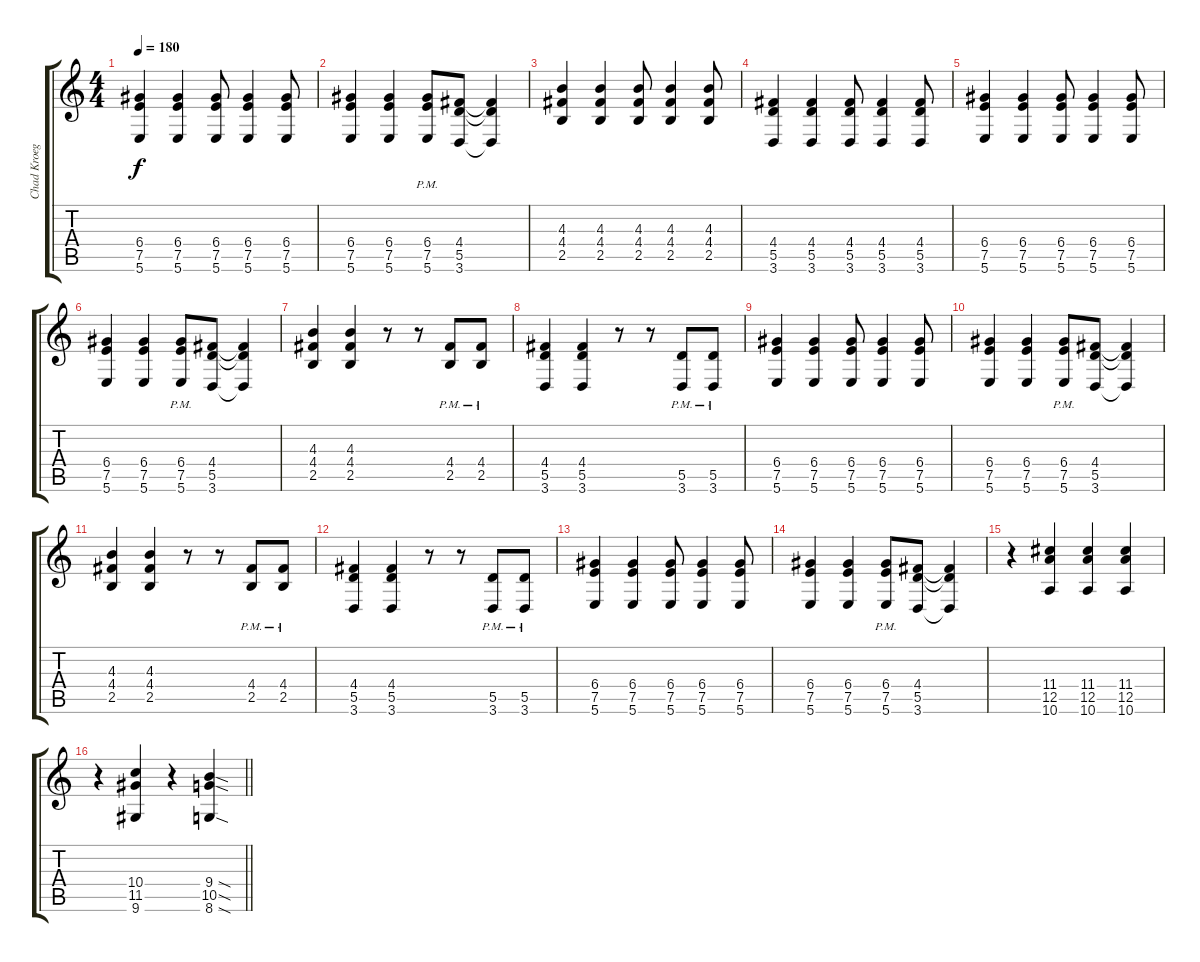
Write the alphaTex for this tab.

\track ("Chad Kroeger" "Chad Kroeg") {instrument distortionguitar}
\staff {score tabs}
\tuning (E4 B3 G3 D3 A2 B1) {hide}
\ts (4 4)
\tempo 180
\clef g2
\ks c
(6.4 7.5 5.6).4{dy f} (6.4 7.5 5.6).4 (6.4 7.5 5.6).8 (6.4 7.5 5.6).4 (6.4 7.5 5.6).8 |
(6.4 7.5 5.6).4 (6.4 7.5 5.6).4 (6.4 7.5 5.6{pm}).8 (4.4 5.5 3.6).8 (4.4{t} 5.5{t} 3.6{t}).4 |
(4.3 4.4 2.5).4 (4.3 4.4 2.5).4 (4.3 4.4 2.5).8 (4.3 4.4 2.5).4 (4.3 4.4 2.5).8 |
(4.4 5.5 3.6).4 (4.4 5.5 3.6).4 (4.4 5.5 3.6).8 (4.4 5.5 3.6).4 (4.4 5.5 3.6).8 |
(6.4 7.5 5.6).4 (6.4 7.5 5.6).4 (6.4 7.5 5.6).8 (6.4 7.5 5.6).4 (6.4 7.5 5.6).8 |
(6.4 7.5 5.6).4 (6.4 7.5 5.6).4 (6.4 7.5 5.6{pm}).8 (4.4 5.5 3.6).8 (4.4{t} 5.5{t} 3.6{t}).4 |
(4.3 4.4 2.5).4 (4.3 4.4 2.5).4 r.8 r.8 (4.4{pm} 2.5{pm}).8 (4.4{pm} 2.5{pm}).8 |
(4.4 5.5 3.6).4 (4.4 5.5 3.6).4 r.8 r.8 (5.5{pm} 3.6{pm}).8 (5.5{pm} 3.6{pm}).8 |
(6.4 7.5 5.6).4 (6.4 7.5 5.6).4 (6.4 7.5 5.6).8 (6.4 7.5 5.6).4 (6.4 7.5 5.6).8 |
(6.4 7.5 5.6).4 (6.4 7.5 5.6).4 (6.4{pm} 7.5{pm} 5.6{pm}).8 (4.4 5.5 3.6).8 (4.4{t} 5.5{t} 3.6{t}).4 |
(4.3 4.4 2.5).4 (4.3 4.4 2.5).4 r.8 r.8 (4.4{pm} 2.5{pm}).8 (4.4{pm} 2.5{pm}).8 |
(4.4 5.5 3.6).4 (4.4 5.5 3.6).4 r.8 r.8 (5.5{pm} 3.6{pm}).8 (5.5{pm} 3.6{pm}).8 |
(6.4 7.5 5.6).4 (6.4 7.5 5.6).4 (6.4 7.5 5.6).8 (6.4 7.5 5.6).4 (6.4 7.5 5.6).8 |
(6.4 7.5 5.6).4 (6.4 7.5 5.6).4 (6.4{pm} 7.5{pm} 5.6{pm}).8 (4.4 5.5 3.6).8 (4.4{t} 5.5{t} 3.6{t}).4 |
r.4 (11.4 12.5 10.6).4 (11.4 12.5 10.6).4 (11.4 12.5 10.6).4 |
\barLineRight lightlight
r.4 (10.4 11.5 9.6).4 r.4 (9.4{sod} 10.5{sod} 8.6{sod}).4
